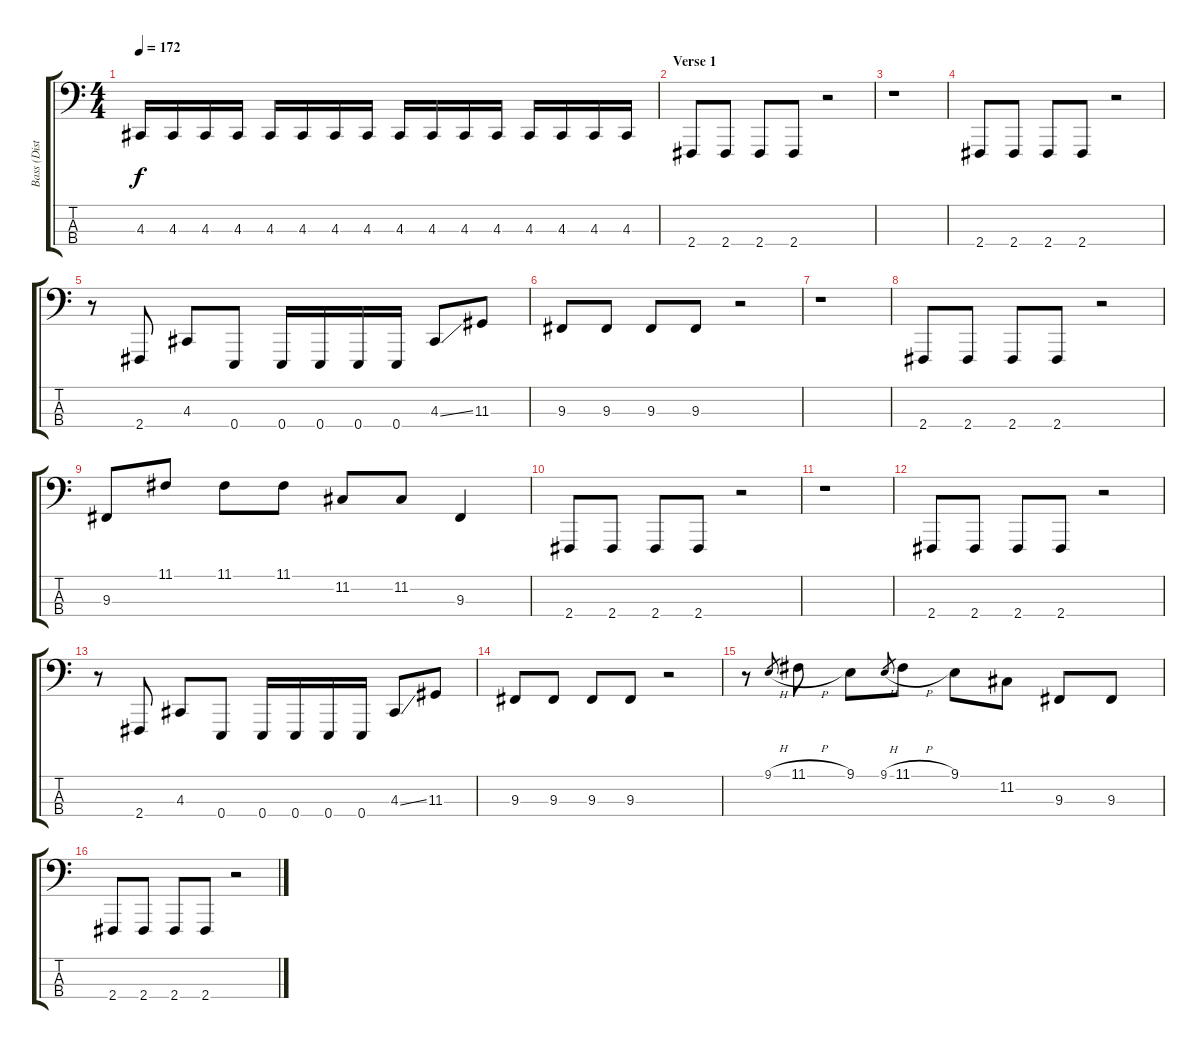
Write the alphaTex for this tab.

\track ("Bass (Distorsion sound) - Drew Roulette" "Bass (Dist") {instrument lead8bassandlead}
\staff {score tabs}
\tuning (G2 D2 A1 E1) {hide}
\ts (4 4)
\tempo 172
\clef f4
\ks c
4.3.16{dy f} 4.3.16 4.3.16 4.3.16 4.3.16 4.3.16 4.3.16 4.3.16 4.3.16 4.3.16 4.3.16 4.3.16 4.3.16 4.3.16 4.3.16 4.3.16 |
\section ("" "Verse 1")
2.4.8 2.4.8 2.4.8 2.4.8 r.2 |
r.1 |
2.4.8 2.4.8 2.4.8 2.4.8 r.2 |
r.8 2.4.8 4.3.8 0.4.8 0.4.16 0.4.16 0.4.16 0.4.16 4.3{ss}.8 11.3.8 |
9.3.8 9.3.8 9.3.8 9.3.8 r.2 |
r.1 |
2.4.8 2.4.8 2.4.8 2.4.8 r.2 |
9.3.8 11.1.8 11.1.8 11.1.8 11.2.8 11.2.8 9.3.4 |
2.4.8 2.4.8 2.4.8 2.4.8 r.2 |
r.1 |
2.4.8 2.4.8 2.4.8 2.4.8 r.2 |
r.8 2.4.8 4.3.8 0.4.8 0.4.16 0.4.16 0.4.16 0.4.16 4.3{ss}.8 11.3.8 |
9.3.8 9.3.8 9.3.8 9.3.8 r.2 |
r.8 9.1{h}.8{gr} 11.1{h}.8 9.1.8 9.1{h}.8{gr} 11.1{h}.8 9.1.8 11.2.8 9.3.8 9.3.8 |
2.4.8 2.4.8 2.4.8 2.4.8 r.2
